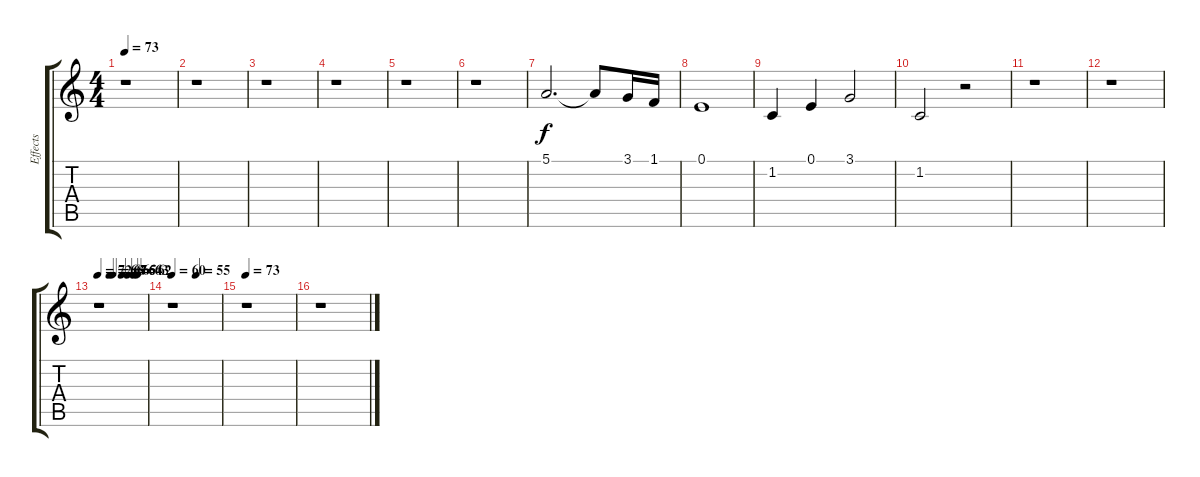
\track ("Effects" "Effects") {instrument voiceoohs}
\staff {score tabs}
\tuning (E4 B3 G3 D3 A2 E2) {hide}
\ts (4 4)
\tempo 73
\clef g2
\ks c
r.1{dy f} |
r.1 |
r.1 |
r.1 |
r.1 |
r.1 |
5.1.2{d} 5.1{t}.8 3.1.16 1.1.16 |
0.1.1 |
1.2.4 0.1.4 3.1.2 |
1.2.2 r.2 |
r.1 |
r.1 |
\tempo 72
\tempo (65 0.5)
\tempo (68 0.25)
\tempo (67 0.3125)
\tempo (64 0.625)
\tempo (63 0.75)
\tempo (62 0.8125)
r.1 |
\tempo 60
\tempo (55 0.5)
r.1 |
\tempo 73
r.1 |
r.1
